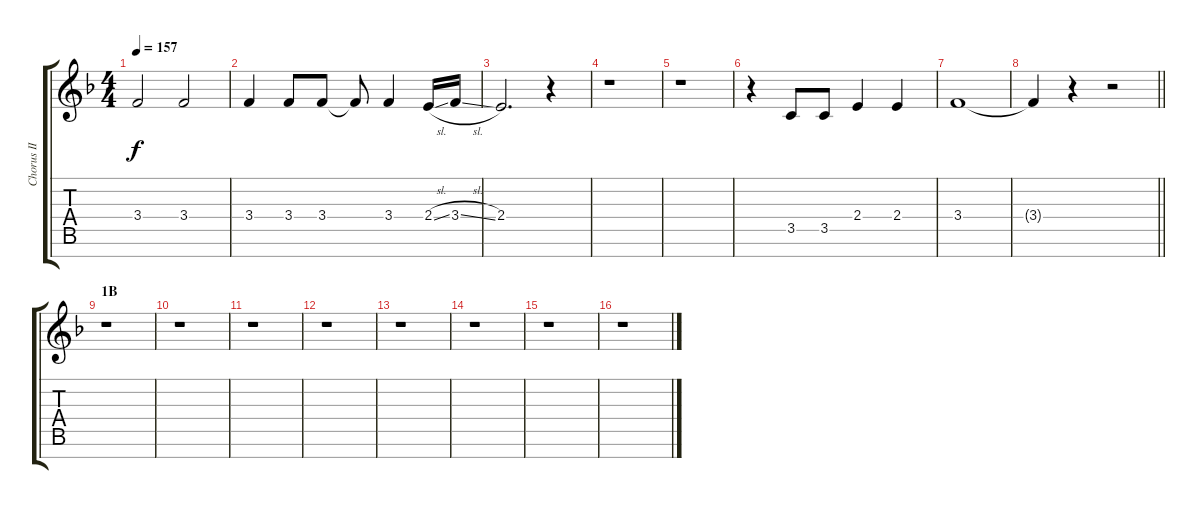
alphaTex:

\track ("Chorus II" "Chorus II") {instrument voiceoohs}
\staff {score tabs}
\tuning (E5 B4 G4 D4 A3 E3 B2) {hide}
\ts (4 4)
\tempo 157
\clef g2
\ks f
3.4{t}.2{dy f} 3.4.2 |
3.4.4 3.4.8 3.4.8 3.4{t}.8 3.4.4 2.4{sl}.16 3.4{sl}.16 |
2.4.2{d} r.4 |
r.1 |
r.1 |
r.4 3.5.8 3.5.8 2.4.4 2.4.4 |
3.4.1 |
\barLineRight lightlight
3.4{t}.4 r.4 r.2 |
\section ("" "1B")
r.1 |
r.1 |
r.1 |
r.1 |
r.1 |
r.1 |
r.1 |
r.1
